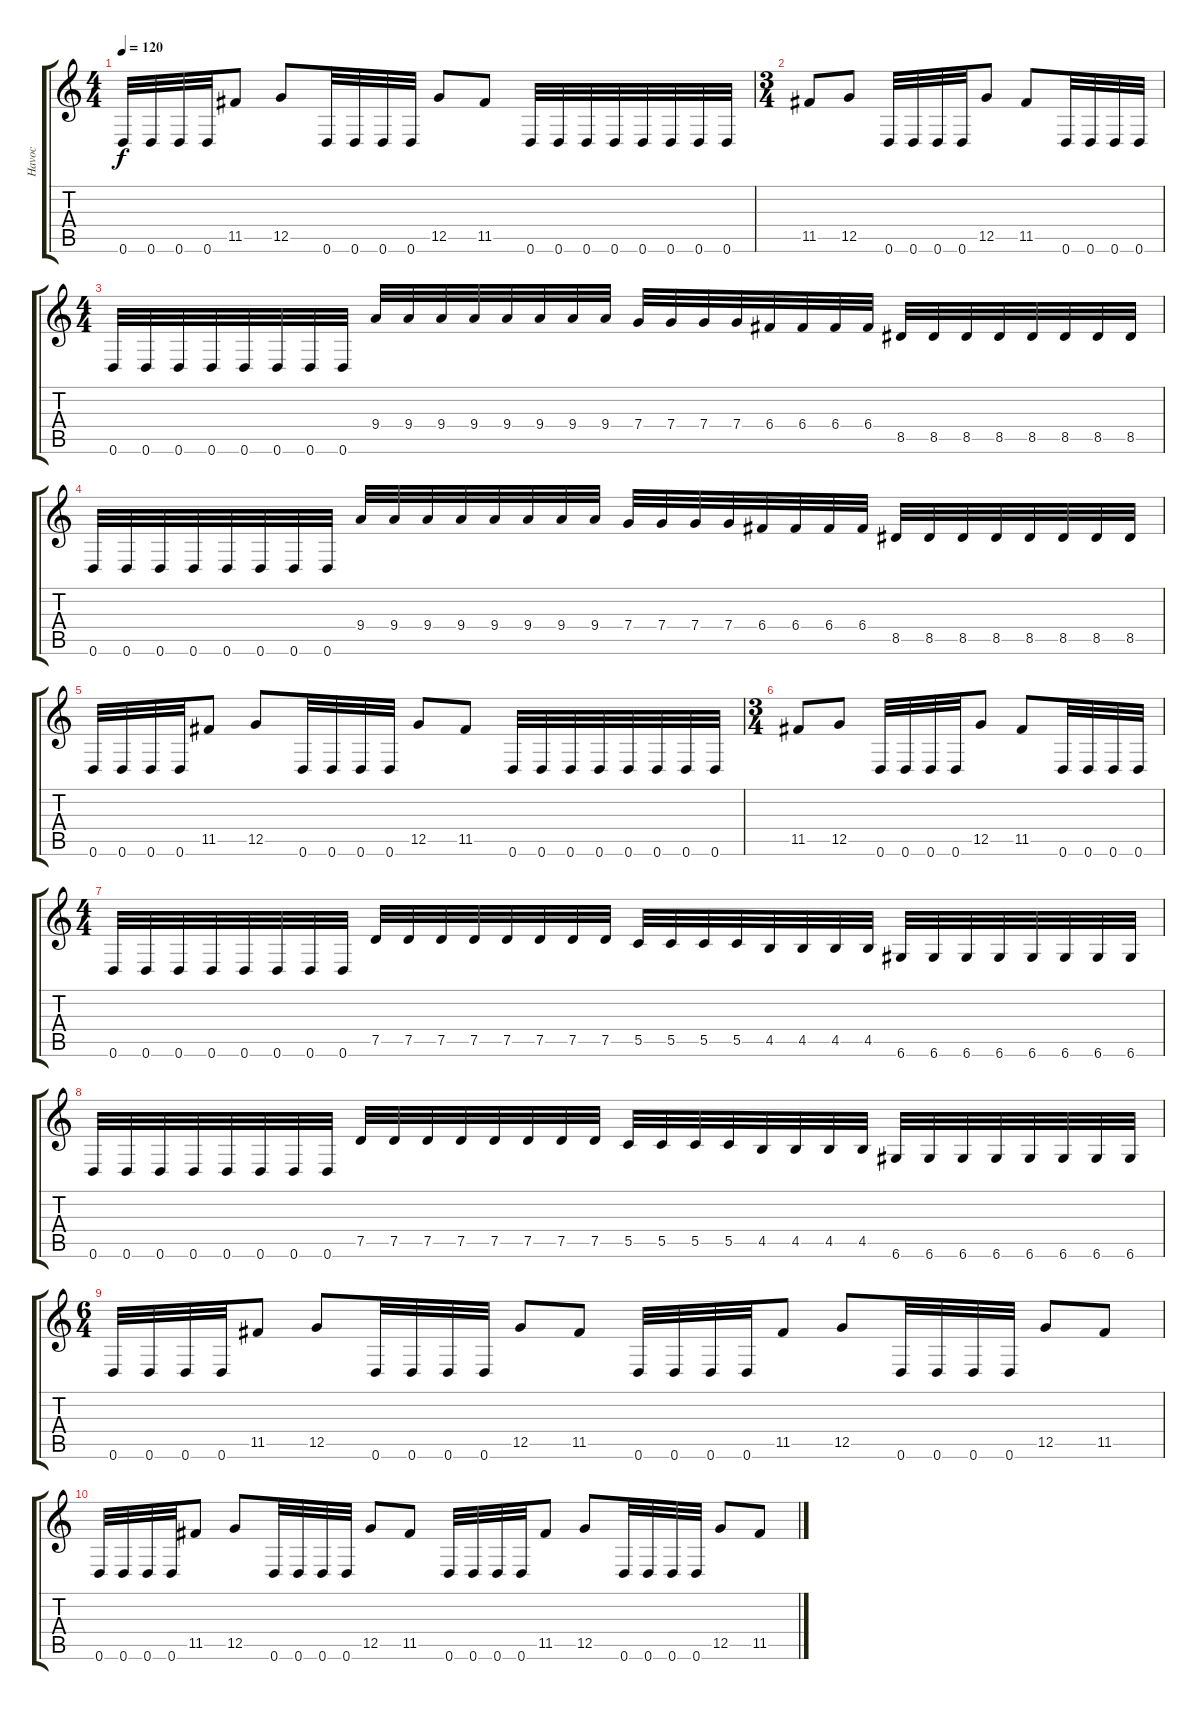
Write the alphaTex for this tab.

\track ("Havoc" "Havoc") {instrument distortionguitar}
\staff {score tabs}
\tuning (D4 A3 F3 C3 G2 D2) {hide}
\ts (4 4)
\tempo 120
\clef g2
\ks c
0.6.32{dy f} 0.6.32 0.6.32 0.6.32 11.5.8 12.5.8 0.6.32 0.6.32 0.6.32 0.6.32 12.5.8 11.5.8 0.6.32 0.6.32 0.6.32 0.6.32 0.6.32 0.6.32 0.6.32 0.6.32 |
\ts (3 4)
11.5.8 12.5.8 0.6.32 0.6.32 0.6.32 0.6.32 12.5.8 11.5.8 0.6.32 0.6.32 0.6.32 0.6.32 |
\ts (4 4)
0.6.32 0.6.32 0.6.32 0.6.32 0.6.32 0.6.32 0.6.32 0.6.32 9.4.32 9.4.32 9.4.32 9.4.32 9.4.32 9.4.32 9.4.32 9.4.32 7.4.32 7.4.32 7.4.32 7.4.32 6.4.32 6.4.32 6.4.32 6.4.32 8.5.32 8.5.32 8.5.32 8.5.32 8.5.32 8.5.32 8.5.32 8.5.32 |
0.6.32 0.6.32 0.6.32 0.6.32 0.6.32 0.6.32 0.6.32 0.6.32 9.4.32 9.4.32 9.4.32 9.4.32 9.4.32 9.4.32 9.4.32 9.4.32 7.4.32 7.4.32 7.4.32 7.4.32 6.4.32 6.4.32 6.4.32 6.4.32 8.5.32 8.5.32 8.5.32 8.5.32 8.5.32 8.5.32 8.5.32 8.5.32 |
0.6.32 0.6.32 0.6.32 0.6.32 11.5.8 12.5.8 0.6.32 0.6.32 0.6.32 0.6.32 12.5.8 11.5.8 0.6.32 0.6.32 0.6.32 0.6.32 0.6.32 0.6.32 0.6.32 0.6.32 |
\ts (3 4)
11.5.8 12.5.8 0.6.32 0.6.32 0.6.32 0.6.32 12.5.8 11.5.8 0.6.32 0.6.32 0.6.32 0.6.32 |
\ts (4 4)
0.6.32 0.6.32 0.6.32 0.6.32 0.6.32 0.6.32 0.6.32 0.6.32 7.5.32 7.5.32 7.5.32 7.5.32 7.5.32 7.5.32 7.5.32 7.5.32 5.5.32 5.5.32 5.5.32 5.5.32 4.5.32 4.5.32 4.5.32 4.5.32 6.6.32 6.6.32 6.6.32 6.6.32 6.6.32 6.6.32 6.6.32 6.6.32 |
0.6.32 0.6.32 0.6.32 0.6.32 0.6.32 0.6.32 0.6.32 0.6.32 7.5.32 7.5.32 7.5.32 7.5.32 7.5.32 7.5.32 7.5.32 7.5.32 5.5.32 5.5.32 5.5.32 5.5.32 4.5.32 4.5.32 4.5.32 4.5.32 6.6.32 6.6.32 6.6.32 6.6.32 6.6.32 6.6.32 6.6.32 6.6.32 |
\ts (6 4)
0.6.32 0.6.32 0.6.32 0.6.32 11.5.8 12.5.8 0.6.32 0.6.32 0.6.32 0.6.32 12.5.8 11.5.8 0.6.32 0.6.32 0.6.32 0.6.32 11.5.8 12.5.8 0.6.32 0.6.32 0.6.32 0.6.32 12.5.8 11.5.8 |
0.6.32 0.6.32 0.6.32 0.6.32 11.5.8 12.5.8 0.6.32 0.6.32 0.6.32 0.6.32 12.5.8 11.5.8 0.6.32 0.6.32 0.6.32 0.6.32 11.5.8 12.5.8 0.6.32 0.6.32 0.6.32 0.6.32 12.5.8 11.5.8
